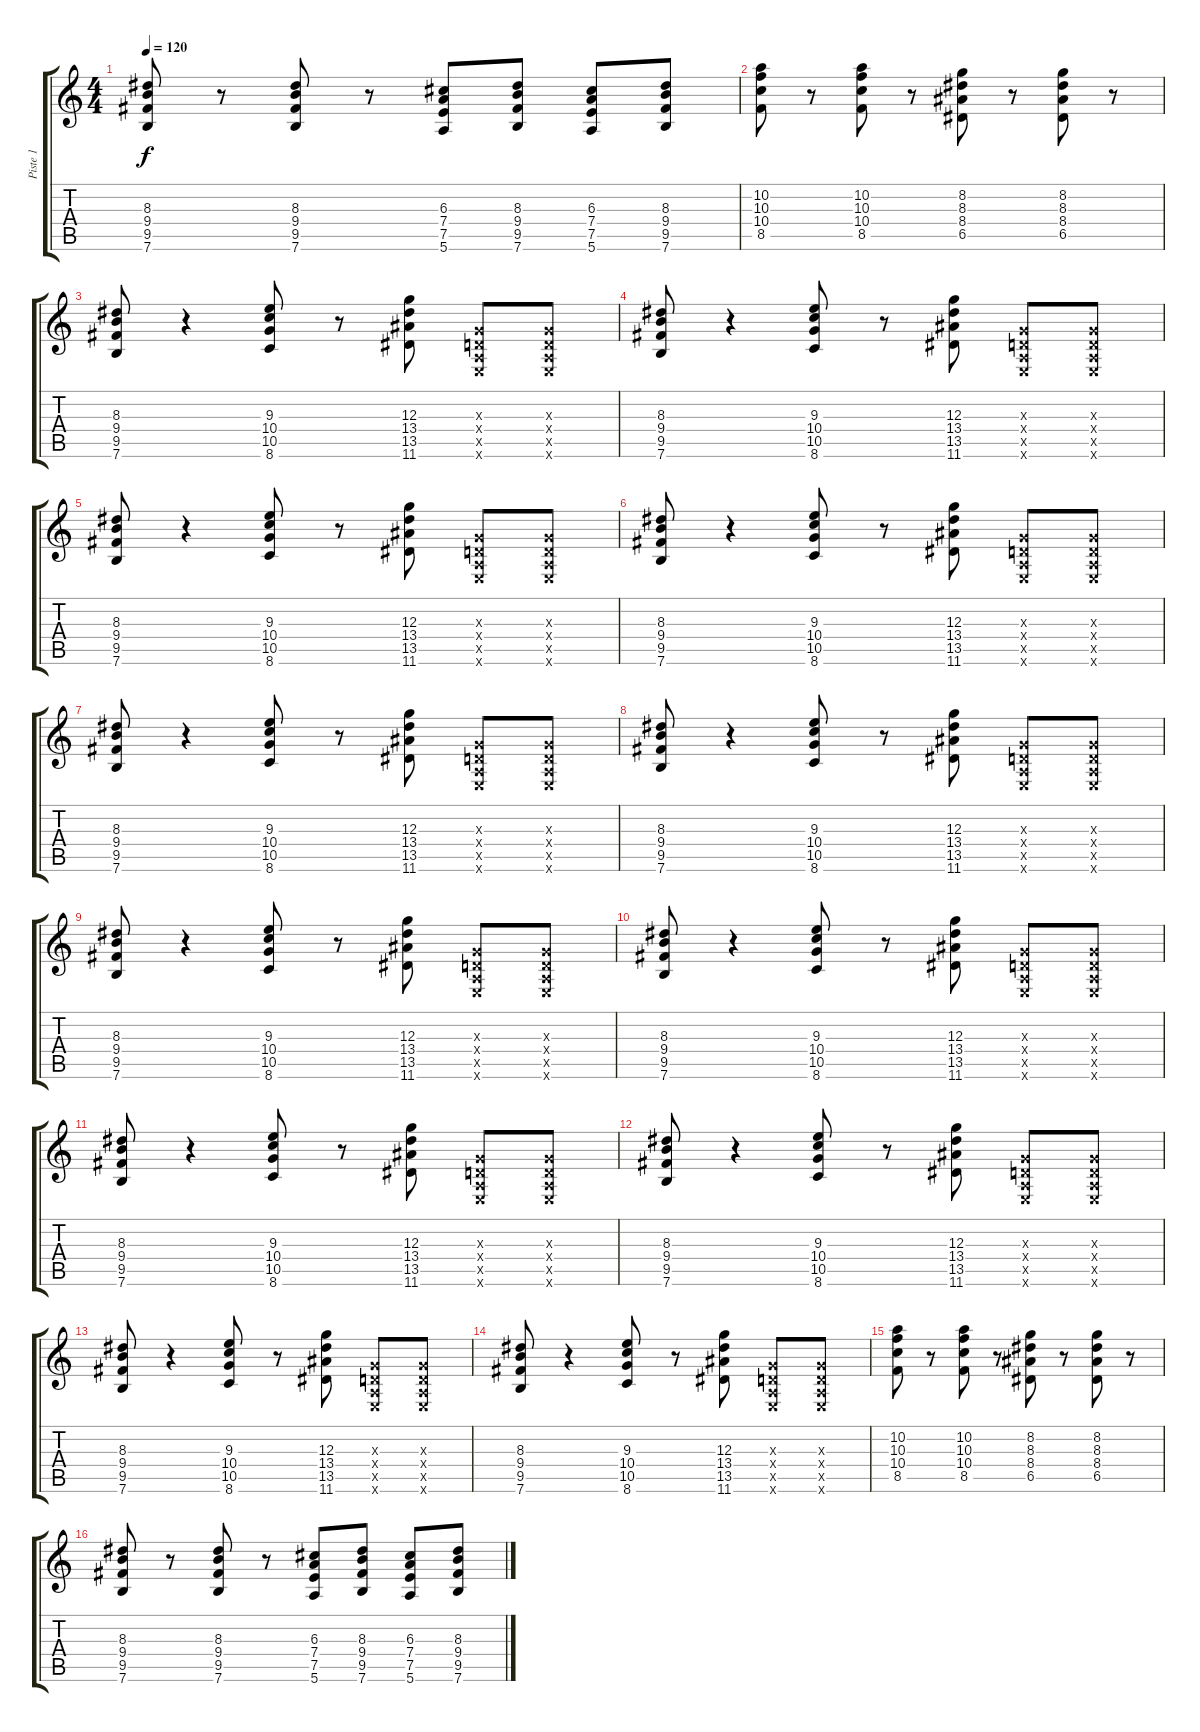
\track ("Piste 1" "Piste 1") {instrument overdrivenguitar}
\staff {score tabs}
\tuning (E4 B3 G3 D3 A2 E2) {hide}
\ts (4 4)
\tempo 120
\clef g2
\ks c
(8.3 9.4 9.5 7.6).8{dy f} r.8 (8.3 9.4 9.5 7.6).8 r.8 (6.3 7.4 7.5 5.6).8 (8.3 9.4 9.5 7.6).8 (6.3 7.4 7.5 5.6).8 (8.3 9.4 9.5 7.6).8 |
(10.2 10.3 10.4 8.5).8 r.8 (10.2 10.3 10.4 8.5).8 r.8 (8.2 8.3 8.4 6.5).8 r.8 (8.2 8.3 8.4 6.5).8 r.8 |
(8.3 9.4 9.5 7.6).8 r.4 (9.3 10.4 10.5 8.6).8 r.8 (12.3 13.4 13.5 11.6).8 (0.3{x} 0.4{x} 0.5{x} 0.6{x}).8 (0.3{x} 0.4{x} 0.5{x} 0.6{x}).8 |
(8.3 9.4 9.5 7.6).8 r.4 (9.3 10.4 10.5 8.6).8 r.8 (12.3 13.4 13.5 11.6).8 (0.3{x} 0.4{x} 0.5{x} 0.6{x}).8 (0.3{x} 0.4{x} 0.5{x} 0.6{x}).8 |
(8.3 9.4 9.5 7.6).8 r.4 (9.3 10.4 10.5 8.6).8 r.8 (12.3 13.4 13.5 11.6).8 (0.3{x} 0.4{x} 0.5{x} 0.6{x}).8 (0.3{x} 0.4{x} 0.5{x} 0.6{x}).8 |
(8.3 9.4 9.5 7.6).8 r.4 (9.3 10.4 10.5 8.6).8 r.8 (12.3 13.4 13.5 11.6).8 (0.3{x} 0.4{x} 0.5{x} 0.6{x}).8 (0.3{x} 0.4{x} 0.5{x} 0.6{x}).8 |
(8.3 9.4 9.5 7.6).8 r.4 (9.3 10.4 10.5 8.6).8 r.8 (12.3 13.4 13.5 11.6).8 (0.3{x} 0.4{x} 0.5{x} 0.6{x}).8 (0.3{x} 0.4{x} 0.5{x} 0.6{x}).8 |
(8.3 9.4 9.5 7.6).8 r.4 (9.3 10.4 10.5 8.6).8 r.8 (12.3 13.4 13.5 11.6).8 (0.3{x} 0.4{x} 0.5{x} 0.6{x}).8 (0.3{x} 0.4{x} 0.5{x} 0.6{x}).8 |
(8.3 9.4 9.5 7.6).8 r.4 (9.3 10.4 10.5 8.6).8 r.8 (12.3 13.4 13.5 11.6).8 (0.3{x} 0.4{x} 0.5{x} 0.6{x}).8 (0.3{x} 0.4{x} 0.5{x} 0.6{x}).8 |
(8.3 9.4 9.5 7.6).8 r.4 (9.3 10.4 10.5 8.6).8 r.8 (12.3 13.4 13.5 11.6).8 (0.3{x} 0.4{x} 0.5{x} 0.6{x}).8 (0.3{x} 0.4{x} 0.5{x} 0.6{x}).8 |
(8.3 9.4 9.5 7.6).8 r.4 (9.3 10.4 10.5 8.6).8 r.8 (12.3 13.4 13.5 11.6).8 (0.3{x} 0.4{x} 0.5{x} 0.6{x}).8 (0.3{x} 0.4{x} 0.5{x} 0.6{x}).8 |
(8.3 9.4 9.5 7.6).8 r.4 (9.3 10.4 10.5 8.6).8 r.8 (12.3 13.4 13.5 11.6).8 (0.3{x} 0.4{x} 0.5{x} 0.6{x}).8 (0.3{x} 0.4{x} 0.5{x} 0.6{x}).8 |
(8.3 9.4 9.5 7.6).8 r.4 (9.3 10.4 10.5 8.6).8 r.8 (12.3 13.4 13.5 11.6).8 (0.3{x} 0.4{x} 0.5{x} 0.6{x}).8 (0.3{x} 0.4{x} 0.5{x} 0.6{x}).8 |
(8.3 9.4 9.5 7.6).8 r.4 (9.3 10.4 10.5 8.6).8 r.8 (12.3 13.4 13.5 11.6).8 (0.3{x} 0.4{x} 0.5{x} 0.6{x}).8 (0.3{x} 0.4{x} 0.5{x} 0.6{x}).8 |
(10.2 10.3 10.4 8.5).8 r.8 (10.2 10.3 10.4 8.5).8 r.8 (8.2 8.3 8.4 6.5).8 r.8 (8.2 8.3 8.4 6.5).8 r.8 |
(8.3 9.4 9.5 7.6).8 r.8 (8.3 9.4 9.5 7.6).8 r.8 (6.3 7.4 7.5 5.6).8 (8.3 9.4 9.5 7.6).8 (6.3 7.4 7.5 5.6).8 (8.3 9.4 9.5 7.6).8
